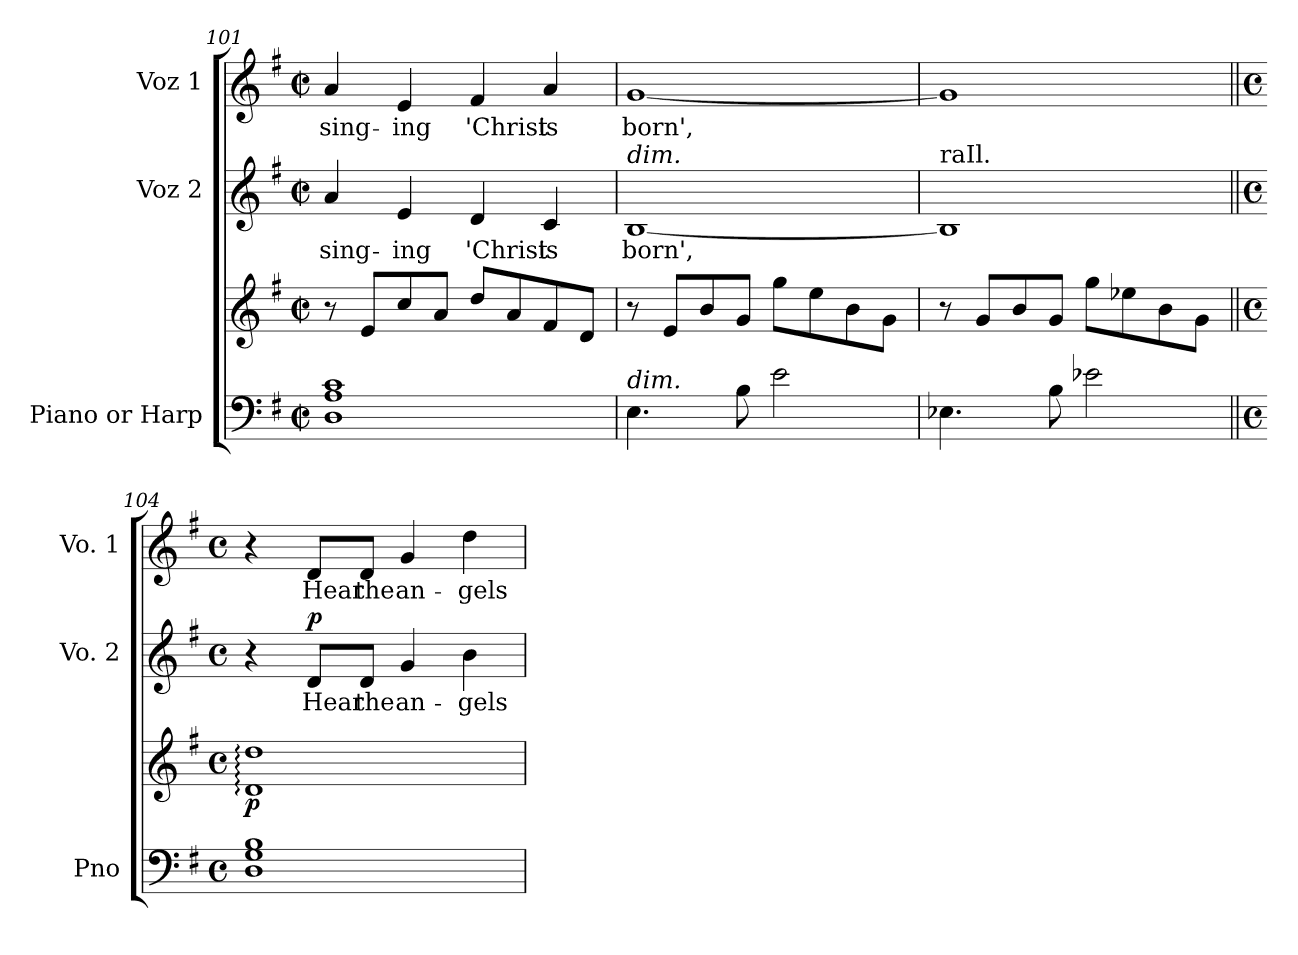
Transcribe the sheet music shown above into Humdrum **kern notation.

**kern	**kern	**dynam	**kern	**text	**dynam	**kern	**text
*part3	*part3	*part3	*part2	*part2	*part2	*part1	*part1
*staff4	*staff3	*staff3/4	*staff2	*staff2	*staff2	*staff1	*staff1
*I"Piano or Harp	*	*	*I"Voz 2	*	*	*I"Voz 1	*
*I'Pno	*	*	*I'Vo. 2	*	*	*I'Vo. 1	*
!!LO:PB:g=z
*clefF4	*clefG2	*	*clefG2	*	*	*clefG2	*
*k[f#]	*k[f#]	*	*k[f#]	*	*	*k[f#]	*
*G:	*G:	*	*G:	*	*	*G:	*
*M2/2	*M2/2	*	*M2/2	*	*	*M2/2	*
*met(c|)	*met(c|)	*	*met(c|)	*	*	*met(c|)	*
=101	=101	=101	=101	=101	=101	=101	=101
1D 1A 1c	8r	.	4a/	sing-	.	4a/	sing-
.	8e/L	.	.	.	.	.	.
.	8cc/	.	4e/	ing	.	4e/	ing
.	8a/J	.	.	.	.	.	.
.	8dd/L	.	4d/	'Christ	.	4f#/	'Christ
.	8a/	.	.	.	.	.	.
.	8f#/	.	4c/	is	.	4a/	is
.	8d/J	.	.	.	.	.	.
=102	=102	=102	=102	=102	=102	=102	=102
!	!	!	!LO:TX:a:i:t=dim.	!	!	!	!
!LO:TX:a:i:t=dim.	!	!	!	!	!	!	!
4.E\	8r	.	[1B	born',	.	[1g	born',
.	8e/L	.	.	.	.	.	.
.	8b/	.	.	.	.	.	.
8B\	8g/J	.	.	.	.	.	.
2e\	8gg\L	.	.	.	.	.	.
.	8ee\	.	.	.	.	.	.
.	8b\	.	.	.	.	.	.
.	8g\J	.	.	.	.	.	.
=103	=103	=103	=103	=103	=103	=103	=103
!	!	!	!LO:TX:a:t=raIl.	!	!	!	!
4.E-X\	8r	.	1B]	.	.	1g]	.
.	8g/L	.	.	.	.	.	.
.	8b/	.	.	.	.	.	.
8B\	8g/J	.	.	.	.	.	.
2e-X\	8gg\L	.	.	.	.	.	.
.	8ee-X\	.	.	.	.	.	.
.	8b\	.	.	.	.	.	.
.	8g\J	.	.	.	.	.	.
!!LO:LB:g=z
=104||	=104||	=104||	=104||	=104||	=104||	=104||	=104||
*M4/4	*M4/4	*	*M4/4	*	*	*M4/4	*
*met(c)	*met(c)	*	*met(c)	*	*	*met(c)	*
*	*	*	*	*	*	*MM92	*
*	*	*	*^	*	*	*	*
!	!	!LO:DY:b	!	!	!	!	!	!
1D 1G 1B	1d: 1dd:	p	4r	4ryy	.	.	4r	.
!	!	!	!	!	!	!LO:DY:a	!	!
.	.	.	8d/L	2.ryy	Hear	p	8d/L	Hear
.	.	.	8d/J	.	the	.	8d/J	the
.	.	.	4g/	.	an-	.	4g/	an-
.	.	.	4b\	.	gels	.	4dd\	gels
*	*	*	*v	*v	*	*	*	*
=	=	=	=	=	=	=	=
*-	*-	*-	*-	*-	*-	*-	*-
